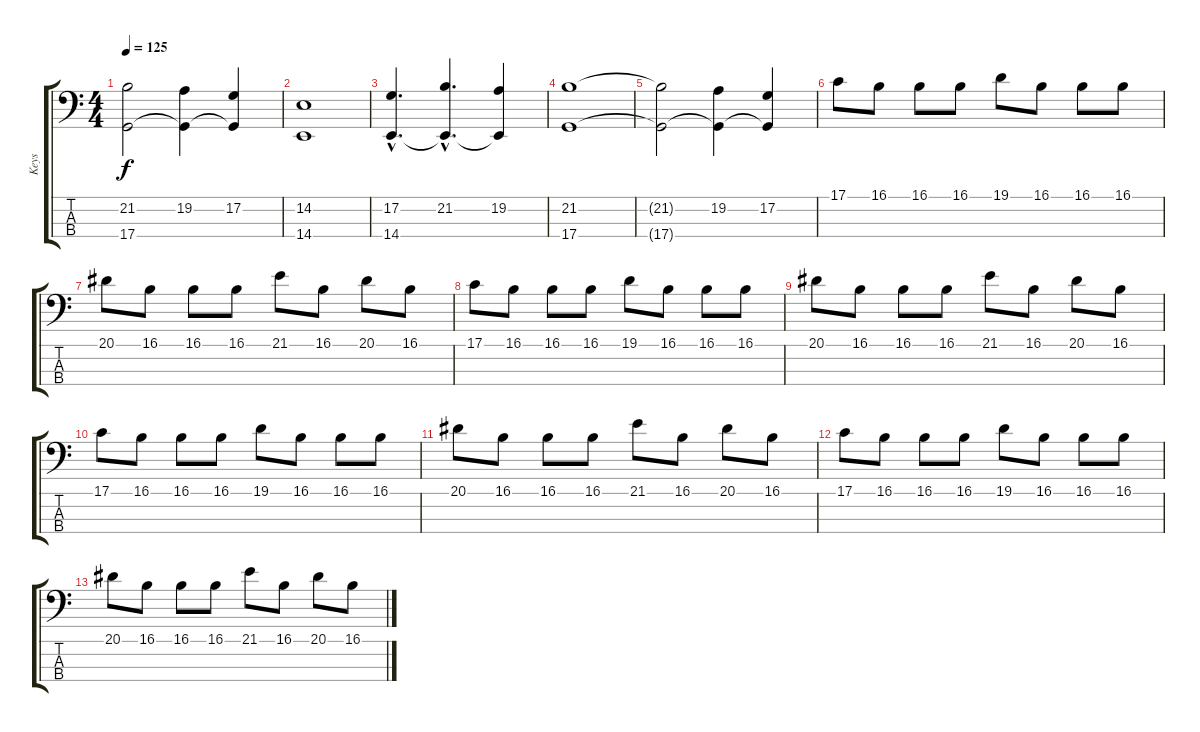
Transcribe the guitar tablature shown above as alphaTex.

\track ("Keys" "Keys") {instrument tremolostrings}
\staff {score tabs}
\tuning (G2 D2 A1 D1) {hide}
\ts (4 4)
\tempo 125
\clef f4
\ks c
(21.2{t} 17.4{t}).2{dy f} (19.2 17.4{t}).4 (17.2 17.4{t}).4 |
(14.2 14.4).1 |
(17.2{hac} 14.4{hac}).4{d} (21.2{hac} 14.4{hac t}).4{d} (19.2 14.4{t}).4 |
(21.2 17.4).1 |
(21.2{t} 17.4{t}).2 (19.2 17.4{t}).4 (17.2 17.4{t}).4 |
17.1.8 16.1.8 16.1.8 16.1.8 19.1.8 16.1.8 16.1.8 16.1.8 |
20.1.8 16.1.8 16.1.8 16.1.8 21.1.8 16.1.8 20.1.8 16.1.8 |
17.1.8 16.1.8 16.1.8 16.1.8 19.1.8 16.1.8 16.1.8 16.1.8 |
20.1.8 16.1.8 16.1.8 16.1.8 21.1.8 16.1.8 20.1.8 16.1.8 |
17.1.8 16.1.8 16.1.8 16.1.8 19.1.8 16.1.8 16.1.8 16.1.8 |
20.1.8 16.1.8 16.1.8 16.1.8 21.1.8 16.1.8 20.1.8 16.1.8 |
17.1.8 16.1.8 16.1.8 16.1.8 19.1.8 16.1.8 16.1.8 16.1.8 |
20.1.8 16.1.8 16.1.8 16.1.8 21.1.8 16.1.8 20.1.8 16.1.8
